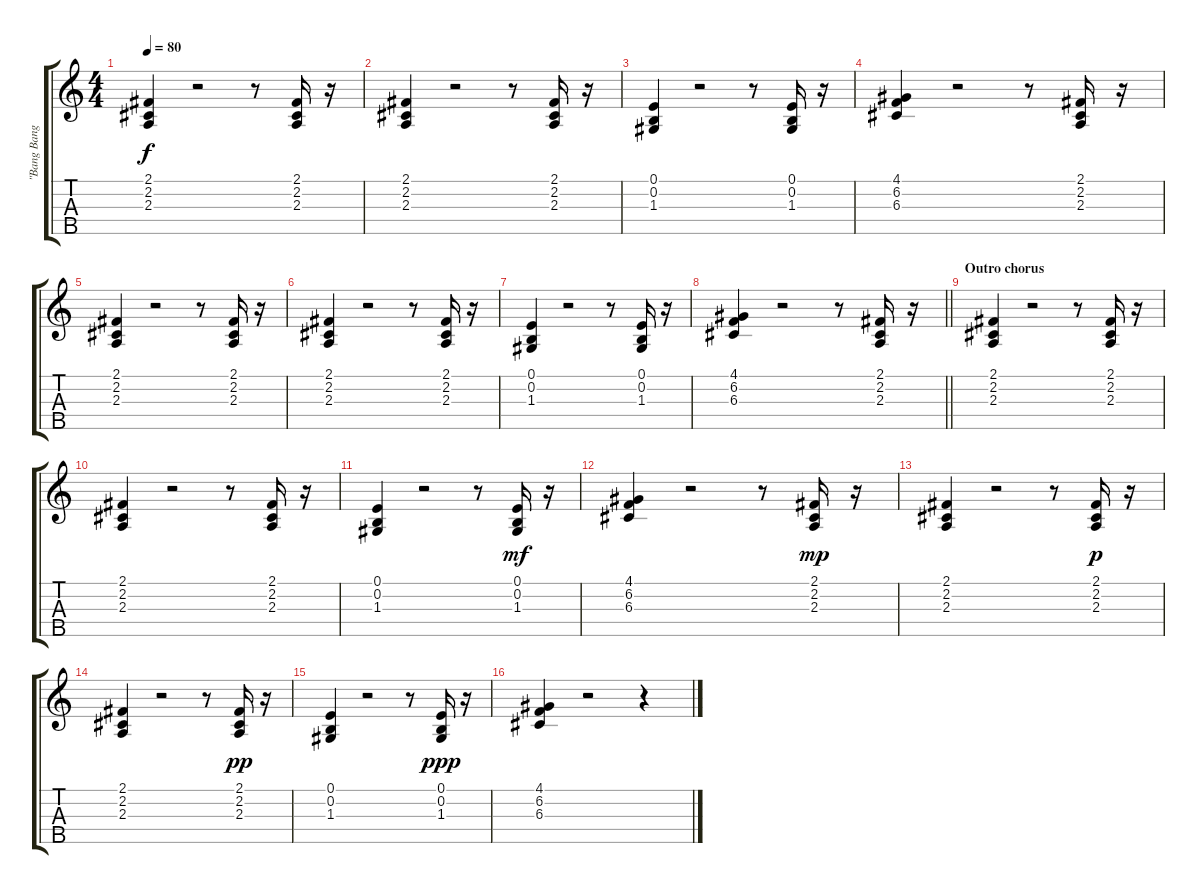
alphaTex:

\track ("\"Bang Bang\"" "\"Bang Bang") {instrument voiceoohs}
\staff {score tabs}
\tuning (E4 B3 G3 D3 A2) {hide}
\ts (4 4)
\tempo 80
\clef g2
\ks c
(2.1 2.2 2.3).4{dy f} r.2 r.8 (2.1 2.2 2.3).16 r.16 |
(2.1 2.2 2.3).4 r.2 r.8 (2.1 2.2 2.3).16 r.16 |
(0.1 0.2 1.3).4 r.2 r.8 (0.1 0.2 1.3).16 r.16 |
(4.1 6.2 6.3).4 r.2 r.8 (2.1 2.2 2.3).16 r.16 |
(2.1 2.2 2.3).4 r.2 r.8 (2.1 2.2 2.3).16 r.16 |
(2.1 2.2 2.3).4 r.2 r.8 (2.1 2.2 2.3).16 r.16 |
(0.1 0.2 1.3).4 r.2 r.8 (0.1 0.2 1.3).16 r.16 |
\barLineRight lightlight
(4.1 6.2 6.3).4 r.2 r.8 (2.1 2.2 2.3).16 r.16 |
\section ("" "Outro chorus")
(2.1 2.2 2.3).4 r.2 r.8 (2.1 2.2 2.3).16 r.16 |
(2.1 2.2 2.3).4 r.2 r.8 (2.1 2.2 2.3).16 r.16 |
(0.1 0.2 1.3).4 r.2 r.8 (0.1 0.2 1.3).16{dy mf} r.16 |
(4.1 6.2 6.3).4 r.2 r.8 (2.1 2.2 2.3).16{dy mp} r.16 |
(2.1 2.2 2.3).4 r.2 r.8 (2.1 2.2 2.3).16{dy p} r.16 |
(2.1 2.2 2.3).4 r.2 r.8 (2.1 2.2 2.3).16{dy pp} r.16 |
(0.1 0.2 1.3).4 r.2 r.8 (0.1 0.2 1.3).16{dy ppp} r.16 |
(4.1 6.2 6.3).4 r.2 r.4
